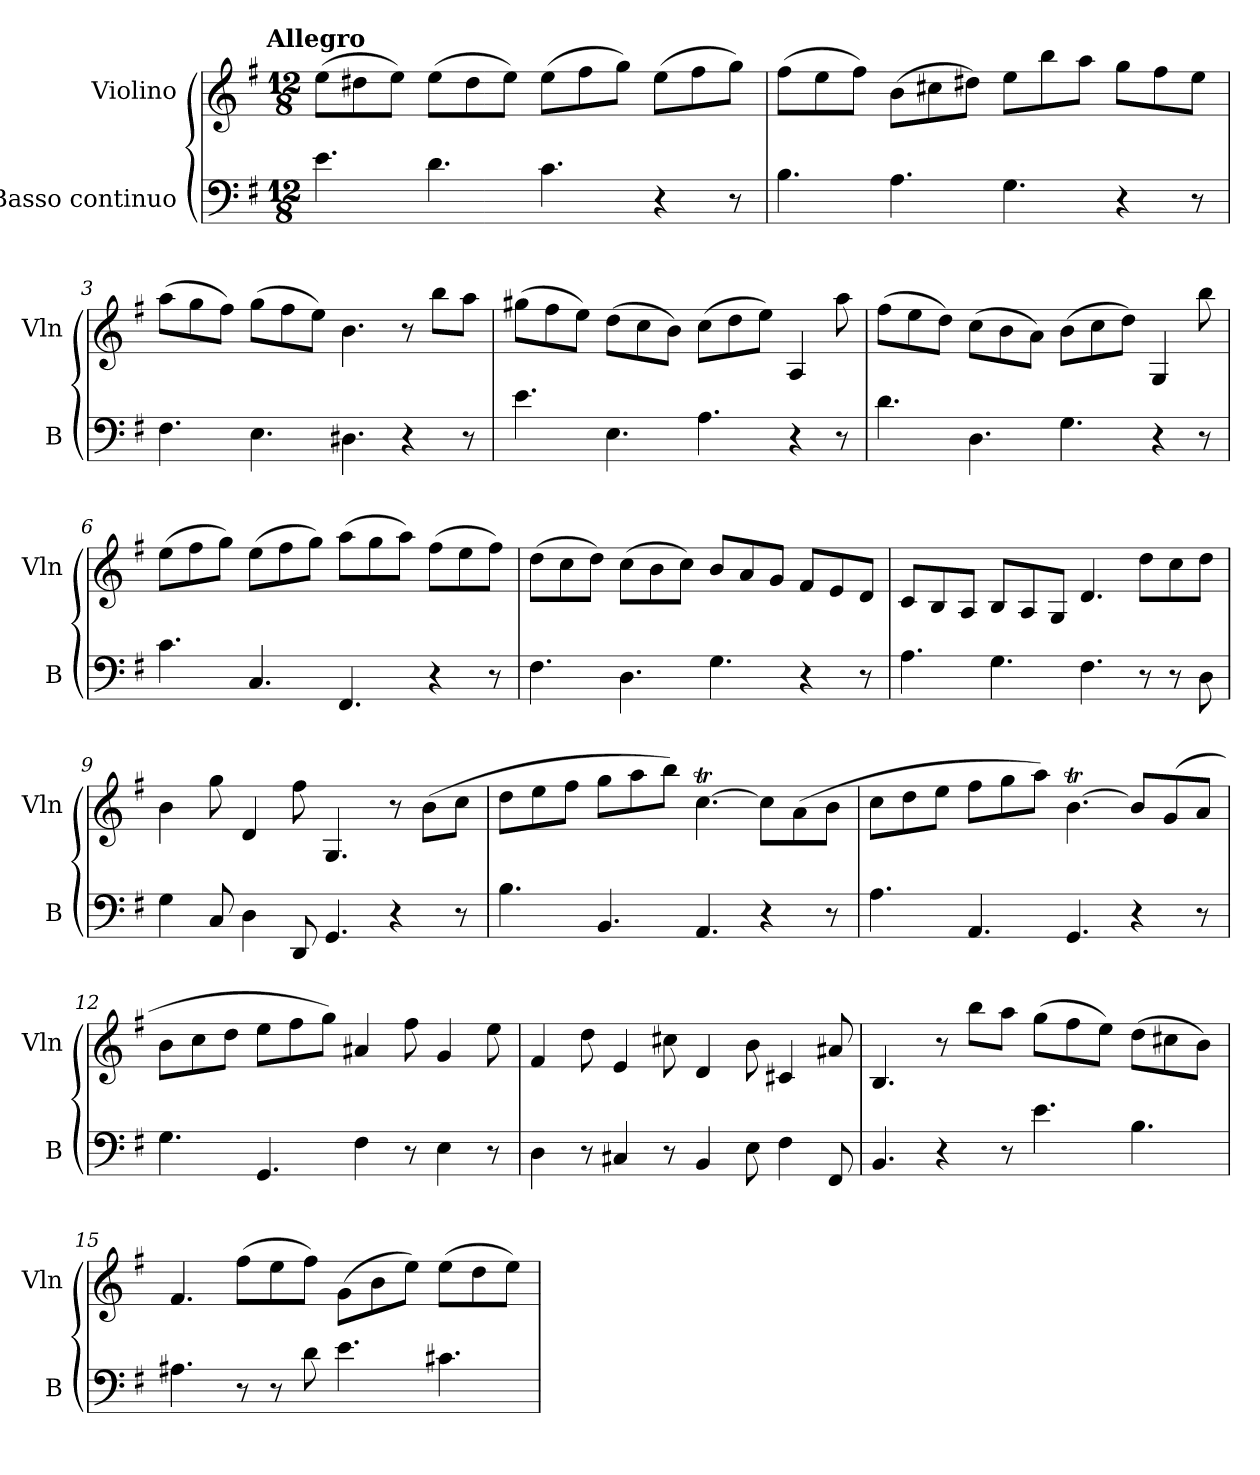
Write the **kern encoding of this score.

**kern	**kern
*part2	*part1
*staff2	*staff1
*I"Basso continuo	*I"Violino
*I'B	*I'Vln
*clefF4	*clefG2
*k[f#]	*k[f#]
*e:	*e:
!!LO:TX:omd:t=Allegro
*M12/8	*M12/8
*MM222	*MM222
=1	=1
4.e\	(8ee\L
.	8dd#X\
.	8ee\J)
4.d\	(8ee\L
.	8dd#\
.	8ee\J)
4.c\	(8ee\L
.	8ff#\
.	8gg\J)
4r	(8ee\L
.	8ff#\
8r	8gg\J)
=2	=2
4.B\	(8ff#\L
.	8ee\
.	8ff#\J)
4.A\	(8b\L
.	8cc#X\
.	8dd#X\J)
4.G\	8ee\L
.	8bb\
.	8aa\J
4r	8gg\L
.	8ff#\
8r	8ee\J
=3	=3
4.F#\	(8aa\L
.	8gg\
.	8ff#\J)
4.E\	(8gg\L
.	8ff#\
.	8ee\J)
4.D#X\	4.b\
4r	8r
.	8bb\L
8r	8aa\J
=4	=4
4.e\	(8gg#X\L
.	8ff#\
.	8ee\J)
4.E\	(8dd\L
.	8cc\
.	8b\J)
4.A\	(8cc\L
.	8dd\
.	8ee\J)
4r	4A/
8r	8aa\
=5	=5
4.d\	(8ff#\L
.	8ee\
.	8dd\J)
4.D\	(8cc\L
.	8b\
.	8a\J)
4.G\	(8b\L
.	8cc\
.	8dd\J)
4r	4G/
8r	8bb\
=6	=6
4.c\	(8ee\L
.	8ff#\
.	8gg\J)
4.C/	(8ee\L
.	8ff#\
.	8gg\J)
4.FF#/	(8aa\L
.	8gg\
.	8aa\J)
4r	(8ff#\L
.	8ee\
8r	8ff#\J)
=7	=7
4.F#\	(8dd\L
.	8cc\
.	8dd\J)
4.D\	(8cc\L
.	8b\
.	8cc\J)
4.G\	8b/L
.	8a/
.	8g/J
4r	8f#/L
.	8e/
8r	8d/J
=8	=8
4.A\	8c/L
.	8B/
.	8A/J
4.G\	8B/L
.	8A/
.	8G/J
4.F#\	4.d/
8r	8dd\L
8r	8cc\
8D\	8dd\J
=9	=9
4G\	4b\
8C/	8gg\
4D\	4d/
8DD/	8ff#\
4.GG/	4.G/
4r	8r
.	(8b\L
8r	8cc\J
=10	=10
4.B\	8dd\L
.	8ee\
.	8ff#\J
4.BB/	8gg\L
.	8aa\
.	8bb\J)
4.AA/	[4.ccT\
4r	8cc\L]
.	(8a\
8r	8b\J
=11	=11
4.A\	8cc\L
.	8dd\
.	8ee\J
4.AA/	8ff#\L
.	8gg\
.	8aa\J)
4.GG/	[4.bt\
4r	8b/L]
.	(8g/
8r	8a/J
=12	=12
4.G\	8b\L
.	8cc\
.	8dd\J
4.GG/	8ee\L
.	8ff#\
.	8gg\J)
4F#\	4a#X/
8r	8ff#\
4E\	4g/
8r	8ee\
=13	=13
4D\	4f#/
8r	8dd\
4C#X/	4e/
8r	8cc#X\
4BB/	4d/
8E\	8b\
4F#\	4c#X/
8FF#/	8a#X/
=14	=14
4.BB/	4.B/
4r	8r
.	8bb\L
8r	8aa\J
4.e\	(8gg\L
.	8ff#\
.	8ee\J)
4.B\	(8dd\L
.	8cc#X\
.	8b\J)
=15	=15
4.A#X\	4.f#/
8r	(8ff#\L
8r	8ee\
8d\	8ff#\J)
4.e\	(8g\L
.	8b\
.	8ee\J)
4.c#X\	(8ee\L
.	8dd\
.	8ee\J)
=	=
*-	*-
